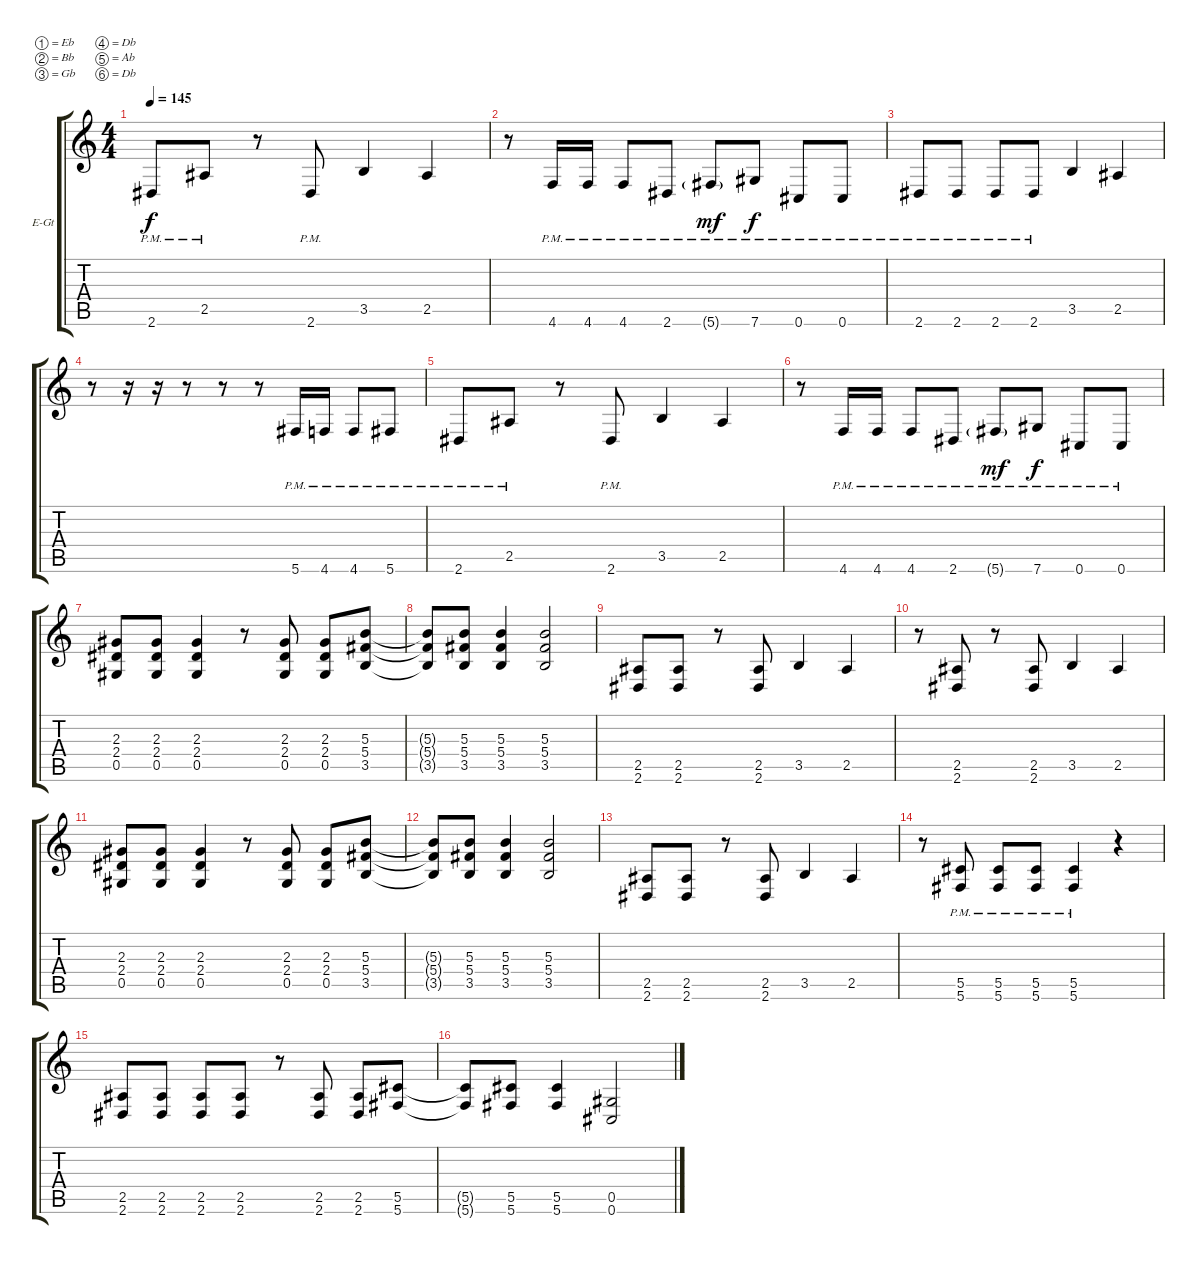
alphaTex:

\bracketExtendMode groupsimilarinstruments
\firstSystemTrackNameOrientation horizontal
\otherSystemsTrackNameOrientation horizontal
\track ("Guitar 01" "E-Gt") {instrument distortionguitar}
\staff {score tabs}
\tuning (Eb4 Bb3 Gb3 Db3 Ab2 Db2)
\ts (4 4)
\tempo 145
\clef g2
\ks c
2.6{pm}.8{dy f} 2.5{pm}.8 r.8 2.6{pm}.8 3.5.4 2.5.4 |
r.8 4.6{pm}.16 4.6{pm}.16 4.6{pm}.8 2.6{pm}.8 5.6{g pm}.8{dy mf} 7.6{pm}.8{dy f} 0.6{pm}.8 0.6{pm}.8 |
2.6{pm}.8 2.6{pm}.8 2.6{pm}.8 2.6{pm}.8 3.5.4 2.5.4 |
r.8 r.16 r.16 r.8 r.8 r.8 5.6{pm}.16 4.6{pm}.16 4.6{pm}.8 5.6{pm}.8 |
2.6{pm}.8 2.5{pm}.8 r.8 2.6{pm}.8 3.5.4 2.5.4 |
r.8 4.6{pm}.16 4.6{pm}.16 4.6{pm}.8 2.6{pm}.8 5.6{g pm}.8{dy mf} 7.6{pm}.8{dy f} 0.6{pm}.8 0.6{pm}.8 |
(2.3 2.4 0.5).8 (2.3 2.4 0.5).8 (2.3 2.4 0.5).4 r.8 (2.3 2.4 0.5).8 (2.3 2.4 0.5).8 (5.3 5.4 3.5).8 |
(5.3{t} 5.4{t} 3.5{t}).8 (5.3 5.4 3.5).8 (5.3 5.4 3.5).4 (5.3 5.4 3.5).2 |
(2.5 2.6).8 (2.5 2.6).8 r.8 (2.5 2.6).8 3.5.4 2.5.4 |
r.8 (2.5 2.6).8 r.8 (2.5 2.6).8 3.5.4 2.5.4 |
(2.3 2.4 0.5).8 (2.3 2.4 0.5).8 (2.3 2.4 0.5).4 r.8 (2.3 2.4 0.5).8 (2.3 2.4 0.5).8 (5.3 5.4 3.5).8 |
(5.3{t} 5.4{t} 3.5{t}).8 (5.3 5.4 3.5).8 (5.3 5.4 3.5).4 (5.3 5.4 3.5).2 |
(2.5 2.6).8 (2.5 2.6).8 r.8 (2.5 2.6).8 3.5.4 2.5.4 |
r.8 (5.5{pm} 5.6{pm}).8 (5.5{pm} 5.6{pm}).8 (5.5{pm} 5.6{pm}).8 (5.5{pm} 5.6{pm}).4 r.4 |
(2.5 2.6).8 (2.5 2.6).8 (2.5 2.6).8 (2.5 2.6).8 r.8 (2.5 2.6).8 (2.5 2.6).8 (5.5 5.6).8 |
(5.5{t} 5.6{t}).8 (5.5 5.6).8 (5.5 5.6).4 (0.5 0.6).2
